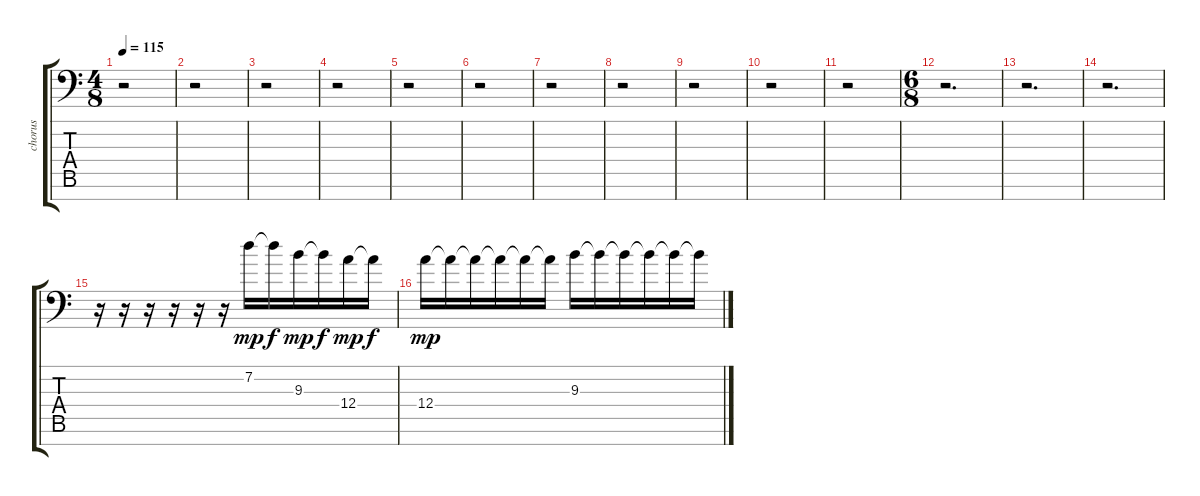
\track ("chorus" "chorus") {instrument guitarharmonics}
\staff {score tabs}
\tuning (B3 G3 D3 A2 E2 B1 Gb1) {hide}
\ts (4 8)
\tempo 115
\clef f4
\ks c
r.2{dy mp} |
r.2 |
r.2 |
r.2 |
r.2 |
r.2 |
r.2 |
r.2 |
r.2 |
r.2 |
r.2 |
\ts (6 8)
r.2{d} |
r.2{d} |
r.2{d} |
r.16 r.16 r.16 r.16 r.16 r.16 7.2.16 7.2{t}.16{dy f} 9.3.16{dy mp} 9.3{t}.16{dy f} 12.4.16{dy mp} 12.4{t}.16{dy f} |
12.4.16{dy mp} 12.4{t}.16 12.4{t}.16 12.4{t}.16 12.4{t}.16 12.4{t}.16 9.3.16 9.3{t}.16 9.3{t}.16 9.3{t}.16 9.3{t}.16 9.3{t}.16
